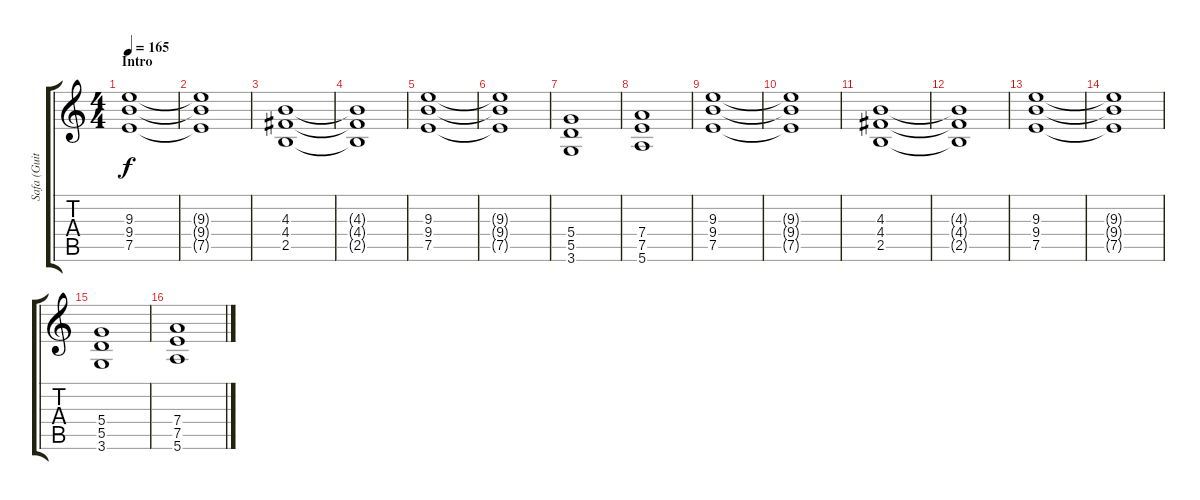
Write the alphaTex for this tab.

\track ("Safa (Guitar 1)" "Safa (Guit") {instrument distortionguitar}
\staff {score tabs}
\tuning (E4 B3 G3 D3 A2 E2) {hide}
\ts (4 4)
\section ("" "Intro")
\tempo 165
\clef g2
\ks c
(9.3 9.4 7.5).1{dy f instrument distortionguitar} |
(9.3{t} 9.4{t} 7.5{t}).1 |
(4.3 4.4 2.5).1 |
(4.3{t} 4.4{t} 2.5{t}).1 |
(9.3 9.4 7.5).1 |
(9.3{t} 9.4{t} 7.5{t}).1 |
(5.4 5.5 3.6).1 |
(7.4 7.5 5.6).1 |
(9.3 9.4 7.5).1 |
(9.3{t} 9.4{t} 7.5{t}).1 |
(4.3 4.4 2.5).1 |
(4.3{t} 4.4{t} 2.5{t}).1 |
(9.3 9.4 7.5).1 |
(9.3{t} 9.4{t} 7.5{t}).1 |
(5.4 5.5 3.6).1 |
(7.4 7.5 5.6).1
